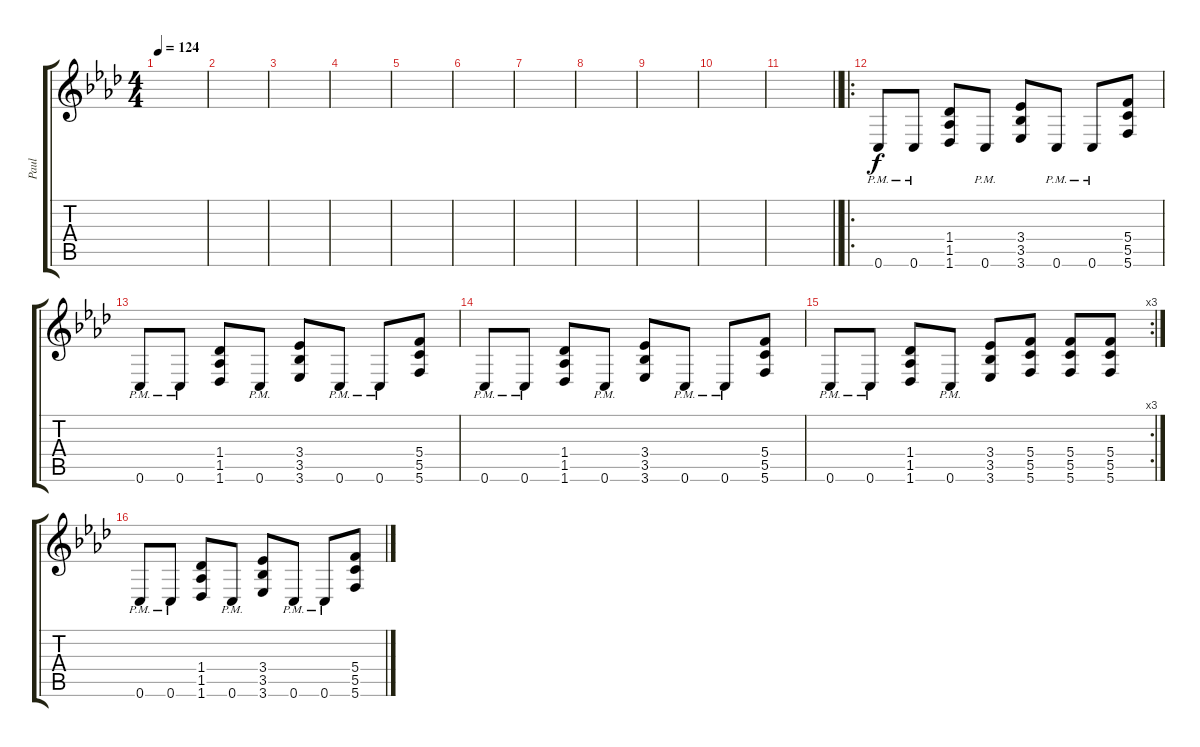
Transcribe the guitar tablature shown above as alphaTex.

\track ("Paul" "Paul") {instrument acousticguitarsteel}
\staff {score tabs}
\tuning (D4 A3 F3 C3 G2 C2) {hide}
\ts (4 4)
\tempo 124
\clef g2
\ks ab
|
|
|
|
|
|
|
|
|
|
\barLineRight lightlight
|
\ro
0.6{pm}.8 0.6{pm}.8 (1.4 1.5 1.6).8 0.6{pm}.8 (3.4 3.5 3.6).8 0.6{pm}.8 0.6{pm}.8 (5.4 5.5 5.6).8 |
0.6{pm}.8 0.6{pm}.8 (1.4 1.5 1.6).8 0.6{pm}.8 (3.4 3.5 3.6).8 0.6{pm}.8 0.6{pm}.8 (5.4 5.5 5.6).8 |
0.6{pm}.8 0.6{pm}.8 (1.4 1.5 1.6).8 0.6{pm}.8 (3.4 3.5 3.6).8 0.6{pm}.8 0.6{pm}.8 (5.4 5.5 5.6).8 |
\rc 3
0.6{pm}.8 0.6{pm}.8 (1.4 1.5 1.6).8 0.6{pm}.8 (3.4 3.5 3.6).8 (5.4 5.5 5.6).8 (5.4 5.5 5.6).8 (5.4 5.5 5.6).8 |
0.6{pm}.8 0.6{pm}.8 (1.4 1.5 1.6).8 0.6{pm}.8 (3.4 3.5 3.6).8 0.6{pm}.8 0.6{pm}.8 (5.4 5.5 5.6).8
